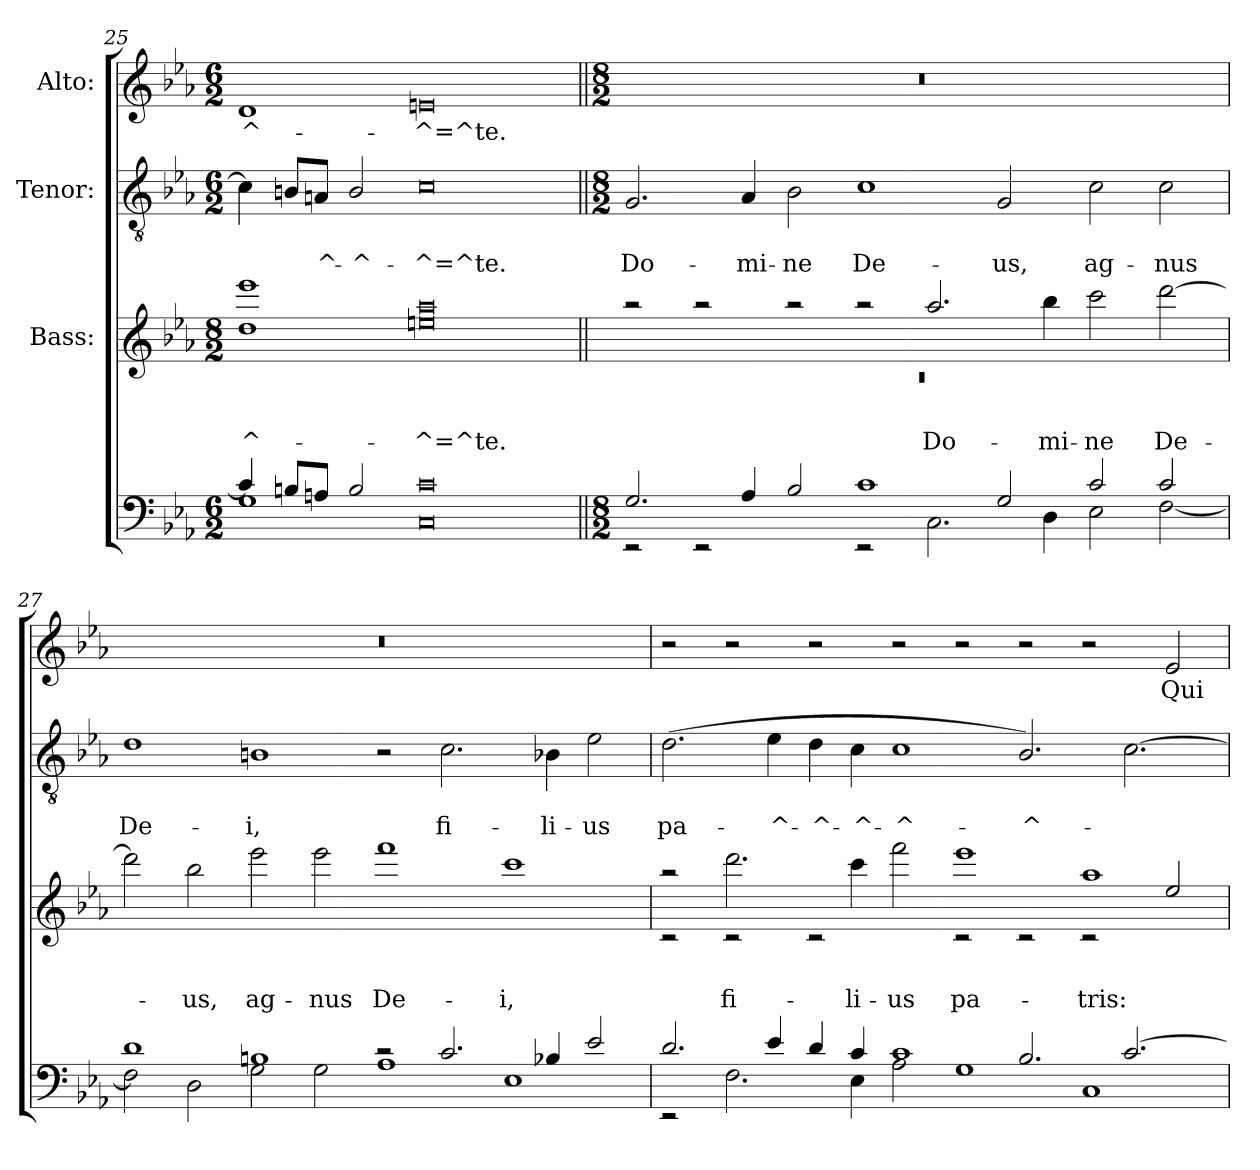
**kern	**kern	**text	**text	**text	**kern	**text	**text	**kern	**text
*part4	*part3	*part3	*part3	*part3	*part2	*part2	*part2	*part1	*part1
*staff4	*staff3	*staff3	*staff3	*staff3	*staff2	*staff2	*staff2	*staff1	*staff1
*	*I"Bass:	*	*	*	*I"Tenor:	*	*	*I"Alto:	*
*clefF4	*clefG2	*	*	*	*clefGv2	*	*	*clefG2	*
*	*ITrd7c12	*	*	*	*	*	*	*	*
*k[b-e-a-]	*k[b-e-a-]	*	*	*	*k[b-e-a-]	*	*	*k[b-e-a-]	*
*E-:	*E-:	*	*	*	*E-:	*	*	*E-:	*
*M6/2	*M8/2	*	*	*	*M6/2	*	*	*M6/2	*
=25	=25	=25	=25	=25	=25	=25	=25	=25	=25
*^	*	*	*	*	*	*	*	*	*
!	!	!	!	!	!LO:LY:b	!	!	!	!	!LO:LY:b
*	*	*^	*	*	*	*	*	*	*	*
4c/]	1G	1ee-	1d	.	.	-^-	4c\]	.	.	1d	-^-
8Bn/L	.	.	.	.	.	.	8Bn/L	.	.	.	.
!	!	!	!	!	!	!	!	!	!LO:LY:b	!	!
8An/J	.	.	.	.	.	.	8An/J	.	^-	.	.
!	!	!	!	!	!	!	!	!	!LO:LY:b	!	!
2B/	.	.	.	.	.	.	2B/	.	-^-	.	.
!	!	!	!	!	!	!LO:LY:b	!	!	!LO:LY:b	!	!LO:LY:b
0c	0C	0a-	0en	.	.	-^=^te.	0c	.	-^=^te.	0en	-^=^te.
!!LO:LB:g=z
=26||	=26||	=26||	=26||	=26||	=26||	=26||	=26||	=26||	=26||	=26||	=26||
*M8/2	*	*	*	*	*	*	*M8/2	*	*	*M8/2	*
!	!	!	!LO:N:vis=1	!	!	!	!	!	!LO:LY:b	!LO:N:vis=1	!
2.G/	2rEE	2raa	00rc	.	.	.	2.G/	.	Do-	00r	.
.	2rEE	2raa	.	.	.	.	.	.	.	.	.
!	!	!	!	!	!	!	!	!	!LO:LY:b	!	!
4A-/	.	.	.	.	.	.	4A-/	.	-mi-	.	.
!	!	!	!	!	!	!	!	!	!LO:LY:b	!	!
2B-/	2ryy	2raa	.	.	.	.	2B-\	.	-ne	.	.
!	!	!	!	!	!	!	!	!	!LO:LY:b	!	!
1c	2rEE	2raa	.	.	.	.	1c	.	De-	.	.
!	!	!	!	!	!	!LO:LY:b	!	!	!	!	!
.	2.C\	2.a-/	.	.	.	Do-	.	.	.	.	.
!	!	!	!	!	!	!	!	!	!LO:LY:b	!	!
2G/	.	.	.	.	.	.	2G/	.	-us,	.	.
!	!	!	!	!	!	!LO:LY:b	!	!	!	!	!
.	4D\	4b-\	.	.	.	-mi-	.	.	.	.	.
!	!	!	!	!	!	!LO:LY:b	!	!	!LO:LY:b	!	!
2c/	2E-\	2cc\	.	.	.	-ne	2c\	.	ag-	.	.
!	!	!	!	!	!	!LO:LY:b	!	!	!LO:LY:b	!	!
2c/	[>2F\	[>2dd\	.	.	.	De-	2c\	.	-nus	.	.
*	*	*v	*v	*	*	*	*	*	*	*	*
=27	=27	=27	=27	=27	=27	=27	=27	=27	=27	=27
!	!	!	!	!	!	!	!	!LO:LY:b	!LO:N:vis=1	!
1d	2F\]	2dd\]	.	.	.	1d	.	De-	00r	.
!	!	!	!	!	!LO:LY:b	!	!	!	!	!
.	2D\	2b-\	.	.	-us,	.	.	.	.	.
!	!	!	!	!	!LO:LY:b	!	!	!LO:LY:b	!	!
1Bn	2G\	2ee-\	.	.	ag-	1Bn	.	-i,	.	.
!	!	!	!	!	!LO:LY:b	!	!	!	!	!
.	2G\	2ee-\	.	.	-nus	.	.	.	.	.
!	!	!	!	!	!LO:LY:b	!	!	!	!	!
2rc	1A-	1ff	.	.	De-	2r	.	.	.	.
!	!	!	!	!	!	!	!	!LO:LY:b	!	!
2.c/	.	.	.	.	.	2.c\	.	fi-	.	.
!	!	!	!	!	!LO:LY:b	!	!	!	!	!
.	1E-	1cc	.	.	-i,	.	.	.	.	.
!	!	!	!	!	!	!	!	!LO:LY:b	!	!
4B-X/	.	.	.	.	.	4B-X\	.	-li-	.	.
!	!	!	!	!	!	!	!	!LO:LY:b	!	!
2e-/	.	.	.	.	.	2e-\	.	-us	.	.
!!LO:LB:g=z
=28	=28	=28	=28	=28	=28	=28	=28	=28	=28	=28
*	*	*^	*	*	*	*	*	*	*	*
!	!	!	!	!	!	!	!	!	!LO:LY:b	!	!
2.d/	2rEE	2raa	2rc	.	.	.	(>2.d\	.	pa-	2r	.
!	!	!	!	!	!	!LO:LY:b	!	!	!	!	!
.	2.F\	2.dd\	2rc	.	.	fi-	.	.	.	2r	.
!	!	!	!	!	!	!	!	!	!LO:LY:b	!	!
4e-/	.	.	.	.	.	.	4e-\	.	-^-	.	.
!	!	!	!	!	!	!	!	!	!LO:LY:b	!	!
4d/	.	.	2rc	.	.	.	4d\	.	-^-	2r	.
!	!	!	!	!	!	!LO:LY:b	!	!	!LO:LY:b	!	!
4c/	4E-\	4cc\	.	.	.	-li-	4c\	.	-^-	.	.
!	!	!	!	!	!	!LO:LY:b	!	!	!LO:LY:b	!	!
1c	2A-\	2ff\	2ryy	.	.	-us	1c	.	-^-	2r	.
!	!	!	!	!	!	!LO:LY:b	!	!	!	!	!
.	1G	1ee-	2rc	.	.	pa-	.	.	.	2r	.
!	!	!	!	!	!	!	!	!	!LO:LY:b	!	!
2.B-/	.	.	2rc	.	.	.	2.B-/)	.	-^-	2r	.
!	!	!	!	!	!	!LO:LY:b	!	!	!	!	!
.	1C	1a-	2rc	.	.	-tris:	.	.	.	2r	.
[<2.c/	.	.	.	.	.	.	[>2.c\	.	.	.	.
!	!	!	!	!	!	!	!	!	!	!	!LO:LY:b
.	.	.	2e-/	.	.	.	.	.	.	2e-/	Qui
*v	*v	*	*	*	*	*	*	*	*	*	*
*	*v	*v	*	*	*	*	*	*	*	*
=	=	=	=	=	=	=	=	=	=
*-	*-	*-	*-	*-	*-	*-	*-	*-	*-
